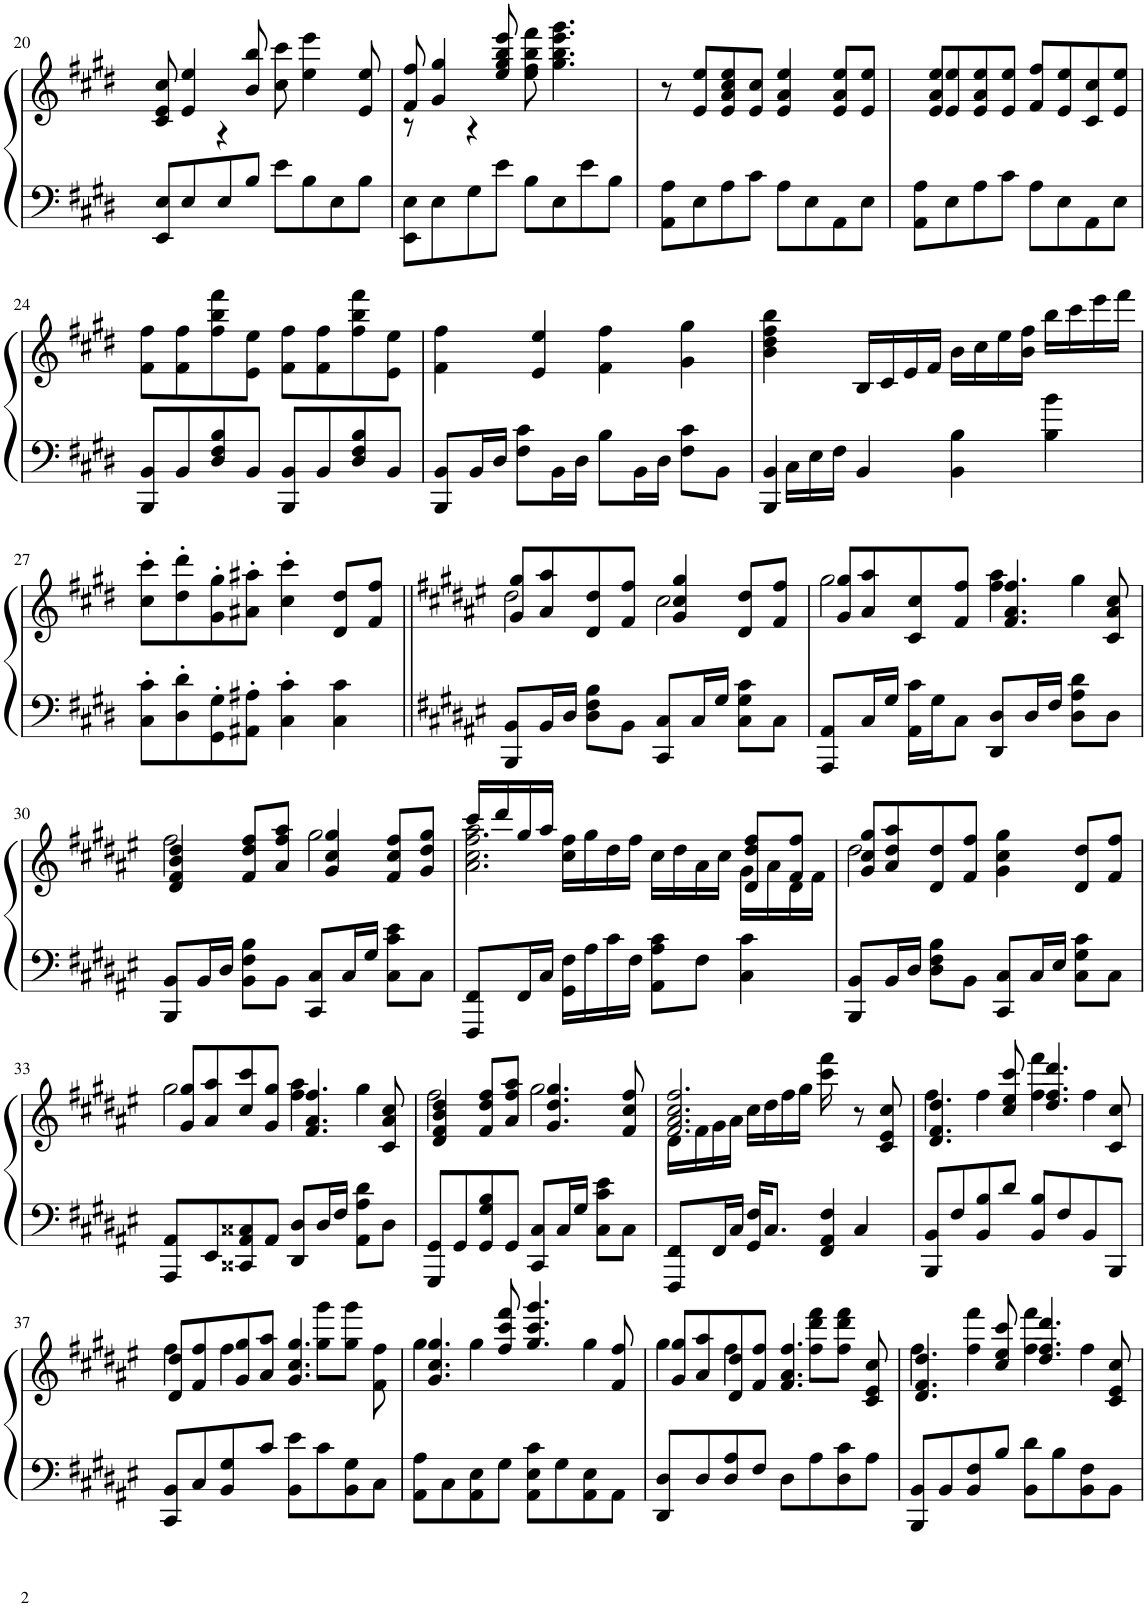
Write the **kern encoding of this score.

**kern	**kern
*part1	*part1
*staff2	*staff1
*I"Piano	*
*I'Pno.	*
!!LO:PB:g=z
*clefF4	*clefG2
*k[f#c#g#d#]	*k[f#c#g#d#]
*M4/4	*M4/4
=20	=20
*^	*^
8EE/ 8E/L	4E	8c#/ 8e/ 8cc#/	8ee
8E/	.	4e/ 4ee/	16ryy
.	.	.	16ee
8E/	4E	.	4r
8B/J	.	8b/ 8bb/	.
8e\L	4E	8cc#\ 8ccc#\	4ee 4eee
8B\	.	4ee\ 4eee\	.
8E\	4E	.	4ee
8B\J	.	8e/ 8ee/	.
=21	=21	=21	=21
8EE\ 8E\L	4E	8f#/ 8ff#/	8r
8E\	.	4g#/ 4gg#/	16ryy
.	.	.	16ee
8G#\	4GG#	.	4r
8e\J	.	8ee/ 8gg#/ 8bb/ 8eee/	.
8B\L	4BB	8ee\ 8ff#\ 8bb\ 8fff#\	4ee 4eee
8E\	.	4.gg#\ 4.bb\ 4.eee\ 4.ggg#\	.
8e\	4AA#X	.	4ee
8B\J	.	.	.
=22	=22	=22	=22
.	.	.	qdd#
8AA\ 8A\L	4AA	8r	8ee
8E\	.	8e/ 8ee/L	8ryy
8A\	4AA	8e/ 8a/ 8cc#/ 8ee/	4ryy
8c#\J	.	8e/ 8cc#/J	.
8A\L	4AA	4e/ 4a/ 4ee/	2ryy
8E\	.	.	.
8AA\	4AA	8e/ 8a/ 8ee/L	.
8E\J	.	8e/ 8ee/J	.
=23	=23	=23	=23
.	.	.	qdd#
8AA\ 8A\L	4AA	8e/ 8a/ 8ee/L	8ee
8E\	.	8e/ 8ee/	8ryy
8A\	4BB	8e/ 8a/ 8ee/	4ryy
8c#\J	.	8e/ 8ee/J	.
8A\L	4C#	8f#/ 8ff#/L	2ryy
8E\	.	8e/ 8ee/	.
8AA\	4AA	8c#/ 8cc#/	.
8E\J	.	8e/ 8ee/J	.
!!LO:LB:g=z	!!
=24	=24	=24	=24
8BBB/ 8BB/L	8BBL	8f#\ 8ff#\L	8ff#L
8BB/	8BBJ	8f#\ 8ff#\	8ff#
8D#/ 8F#/ 8B/	4ryy	8ff#\ 8bb\ 8fff#\	8ff# 8fff#J
8BB/J	.	8e\ 8ee\J	8ryy
8BBB/ 8BB/L	8BBL	8f#\ 8ff#\L	8ff#L
8BB/	8BBJ	8f#\ 8ff#\	8ff#
8D#/ 8F#/ 8B/	4ryy	8ff#\ 8bb\ 8fff#\	8ff# 8bb 8fff#J
8BB/J	.	8e\ 8ee\J	8ryy
=25	=25	=25	=25
8BBB/ 8BB/L	4BB	4f#\ 4ff#\	4ff# 4fff#
16BB/L	.	.	.
16D#/JJ	.	.	.
8F#\ 8c#\L	4C#	4e/ 4ee/	4ee 4eee
16BB\L	.	.	.
16D#\JJ	.	.	.
8B\L	4BB	4f#\ 4ff#\	4ff# 4fff#
16BB\L	.	.	.
16D#\JJ	.	.	.
8F#\ 8c#\L	4C#	4g#\ 4gg#\	4gg# 4ggg#
8BB\J	.	.	.
=26	=26	=26	=26
*	*^	*	*
4BBB/ 4BB/	16ryy	4BB	4b\ 4dd#\ 4ff#\ 4bb\	4bb 4bbb
.	16C#\LL	.	.	.
.	16E\	.	.	.
.	16F#\JJ	.	.	.
4BB/	2.ryy	4ryy	16B/LL	4ryy
.	.	.	16c#/	.
.	.	.	16e/	.
.	.	.	16f#/JJ	.
4BB\ 4B\	.	2ryy	16b\LL	2ryy
.	.	.	16cc#\	.
.	.	.	16ee\	.
.	.	.	16b\ 16ff#\JJ	.
4B\ 4b\	.	.	16bb\LL	.
.	.	.	16ccc#\	.
.	.	.	16eee\	.
.	.	.	16fff#\JJ	.
*	*v	*v	*	*
*	*	*v	*v
!!LO:LB:g=z
=27	=27	=27
8C#\' 8c#\'L	8C# 8c#L	8cc#\' 8ccc#\'L
8D#\' 8d#\'	8C# 8c#	8dd#\' 8ddd#\'
8GG#\' 8G#\'	8C# 8c#	8g#\' 8gg#\'
8AA#X\' 8A#X\'J	8C# 8c#J	8a#X\' 8aa#X\'J
4C#\' 4c#\'	4C# 4c#	4cc#\' 4ccc#\'
4C#\ 4c#\	4C# 4c#	8d#/ 8dd#/L
.	.	8f#/ 8ff#/J
*v	*v	*
=28||	=28||
*k[f#c#g#d#a#e#]	*k[f#c#g#d#a#e#]
*	*^
*	*	*^
8BBB/ 8BB/L	8g#/ 8gg#/L	2ddd#	2dd#\
16BB/L	8a#/ 8aa#/	.	.
16D#/JJ	.	.	.
8D#\ 8F#\ 8B\L	8d#/ 8dd#/	.	.
8BB\J	8f#/ 8ff#/J	.	.
8CC#/ 8C#/L	4g#/ 4cc#/ 4gg#/	2ccc#	2cc#\
16C#/L	.	.	.
16G#/JJ	.	.	.
8C#\ 8G#\ 8c#\L	8d#/ 8dd#/L	.	.
8C#\J	8f#/ 8ff#/J	.	.
=29	=29	=29	=29
8AAA#/ 8AA#/L	8g#/ 8gg#/L	2ggg#	2gg#\
16C#/L	8a#/ 8aa#/	.	.
16G#/JJ	.	.	.
16AA#\ 16c#\LL	8c#/ 8cc#/	.	.
16G#\J	.	.	.
8C#\J	8f#/ 8ff#/J	.	.
8DD#/ 8D#/L	4.f#/ 4.a#/ 4.ff#/	4aaa#	4ff#\ 4aa#\
16D#/L	.	.	.
16F#/JJ	.	.	.
8D#\ 8A#\ 8d#\L	.	4ggg#	4gg#\
8D#\J	8c#/ 8a#/ 8cc#/	.	.
!!LO:LB:g=z	!!	!!
=30	=30	=30	=30
8BBB/ 8BB/L	4d#/ 4f#/ 4b/ 4dd#/	2fff#	2ff#\
16BB/L	.	.	.
16D#/JJ	.	.	.
8BB\ 8F#\ 8B\L	8f#/ 8dd#/ 8ff#/L	.	.
8BB\J	8a#/ 8ff#/ 8aa#/J	.	.
8CC#/ 8C#/L	4g#/ 4cc#/ 4gg#/	2ggg#	2gg#\
16C#/L	.	.	.
16G#/JJ	.	.	.
8C#\ 8c#\ 8e#\L	8f#/ 8cc#/ 8ff#/L	.	.
8C#\J	8g#/ 8dd#/ 8gg#/J	.	.
*	*	*v	*v
=31	=31	=31
8FFF#/ 8FF#/L	2.a#\ 2.cc#\ 2.ff#\ 2.aa#\	16ccc#/LL
.	.	16ddd#/
16FF#/L	.	16gg#/
16C#/JJ	.	16aa#/JJ
16GG#\ 16F#\LL	.	16cc#\ 16ff#\LL
16A#\	.	16gg#\
16c#\	.	16dd#\
16F#\JJ	.	16ff#\JJ
8AA#\ 8A#\ 8c#\L	.	16cc#\LL
.	.	16dd#\
8F#\J	.	16a#\
.	.	16cc#\JJ
4C#\ 4c#\	8d#/ 8dd#/ 8ff#/L	16g#\LL
.	.	16a#\
.	8f#/ 8ff#/J	16d#\
.	.	16f#\JJ
=32	=32	=32
*	*	*^
8BBB/ 8BB/L	8g#/ 8cc#/ 8gg#/L	2ddd#	2dd#\
16BB/L	8a#/ 8dd#/ 8aa#/	.	.
16D#/JJ	.	.	.
8D#\ 8F#\ 8B\L	8d#/ 8dd#/	.	.
8BB\J	8f#/ 8ff#/J	.	.
8CC#/ 8C#/L	4g#\ 4cc#\ 4gg#\	2ggg#	2ryy
16C#/L	.	.	.
16E#/JJ	.	.	.
8C#\ 8G#\ 8c#\L	8d#/ 8dd#/L	.	.
8C#\J	8f#/ 8ff#/J	.	.
!!LO:LB:g=z	!!	!!
=33	=33	=33	=33
8AAA#/ 8AA#/L	8g#/ 8gg#/L	2ggg#	2gg#\
8EE#/	8a#/ 8aa#/	.	.
8CC##X/ 8AA#/ 8C##X/	8cc#/ 8ccc#/	.	.
8AA#/J	8g#/ 8gg#/J	.	.
8DD#/ 8D#/L	4.f#/ 4.a#/ 4.ff#/	4fff# 4aaa#	4ff#\ 4aa#\
16D#/L	.	.	.
16F#/JJ	.	.	.
8AA#\ 8A#\ 8d#\L	.	4ggg#	4gg#\
8D#\J	8c#/ 8a#/ 8cc#/	.	.
=34	=34	=34	=34
8GGG#/ 8GG#/L	4d#/ 4f#/ 4b/ 4dd#/	2fff#	2ff#\
8GG#/	.	.	.
8GG#/ 8G#/ 8B/	8f#/ 8dd#/ 8ff#/L	.	.
8GG#/J	8a#/ 8ff#/ 8aa#/J	.	.
8CC#/ 8C#/L	4.g#/ 4.dd#/ 4.gg#/	2ggg#	2gg#\
16C#/L	.	.	.
16G#/JJ	.	.	.
8C#\ 8c#\ 8e#\L	.	.	.
8C#\J	8f#/ 8cc#/ 8ff#/	.	.
=35	=35	=35	=35
8FFF#/ 8FF#/L	2.f#/ 2.a#/ 2.cc#/ 2.ff#/	16d#\LL	2aa# 2ccc# 2aaa#
.	.	16f#\	.
16FF#/L	.	16g#\	.
16C#/JJ	.	16a#\JJ	.
16GG#/ 16F#/KL	.	16cc#\LL	.
8.C#/J	.	16dd#\	.
.	.	16ff#\	.
.	.	16gg#\JJ	.
4FF#/ 4AA#/ 4F#/	.	16ccc#\ 16fff#\	2fff# 2ffff#
.	.	4..ryy	.
4C#/	8r	.	.
.	8c#/ 8e#/ 8cc#/	.	.
=36	=36	=36	=36
8BBB/ 8BB/L	4.d#/ 4.f#/ 4.dd#/	4fff#	4ff#\
8F#/	.	.	.
8BB/ 8B/	.	4fff#	4ff#\
8d#/J	8cc#/ 8ee#/ 8ccc#/	.	.
8BB/ 8B/L	4.dd#/ 4.ff#/ 4.ddd#/	4fff#	4ff#\ 4fff#\
8F#/	.	.	.
8BB/	.	4fff#	4ff#\
8BBB/J	8c#/ 8cc#/	.	.
!!LO:LB:g=z	!!	!!
=37	=37	=37	=37
8CC#/ 8BB/L	8d#/ 8dd#/L	4fff#	4ff#\
8C#/	8f#/ 8ff#/	.	.
8BB/ 8G#/	8g#/ 8gg#/	4fff#	4ff#\
8c#/J	8a#/ 8aa#/J	.	.
8BB\ 8e#\L	4.g#/ 4.cc#/ 4.gg#/	2ryy	8ryy
8c#\	.	.	8gg#\ 8ggg#\L
8BB\ 8G#\	.	.	8gg#\ 8ggg#\J
8C#\J	8f#\ 8ff#\	.	8ryy
=38	=38	=38	=38
8AA#\ 8A#\L	4.g#/ 4.cc#/ 4.gg#/	4ggg#	4gg#\
8C#\	.	.	.
8AA#\ 8E#\	.	4ryy	4gg#\
8G#\J	8ff#/ 8ccc#/ 8fff#/	.	.
8AA#\ 8E#\ 8c#\L	4.gg#/ 4.ccc#/ 4.ggg#/	4ryy	4ryy
8G#\	.	.	.
8AA#\ 8E#\	.	4ggg#	4gg#\
8AA#\J	8f#/ 8ff#/	.	.
=39	=39	=39	=39
8DD#/ 8D#/L	8g#/ 8gg#/L	4ggg#	4gg#\
8D#/	8a#/ 8aa#/	.	.
8D#/ 8A#/	8d#/ 8dd#/	4fff#	4ff#\
8F#/J	8f#/ 8ff#/J	.	.
8D#\L	4.f#/ 4.a#/ 4.ff#/	2ryy	8ryy
8A#\	.	.	8ff#\ 8ddd#\ 8fff#\L
8D#\ 8c#\	.	.	8ff#\ 8ddd#\ 8fff#\J
8A#\J	8c#/ 8e#/ 8cc#/	.	8ryy
=40	=40	=40	=40
8BBB/ 8BB/L	4.d#/ 4.f#/ 4.dd#/	4fff#	4ff#\
8BB/	.	.	.
8BB/ 8F#/	.	4ryy	4ff#\ 4fff#\
8B/J	8cc#/ 8ee#/ 8ccc#/	.	.
8BB\ 8d#\L	4.dd#/ 4.ff#/ 4.ddd#/	4ryy	4ff#\ 4fff#\
8B\	.	.	.
8BB\ 8F#\	.	4fff#	4ff#\
8BB\J	8c#/ 8e#/ 8cc#/	.	.
*	*v	*v	*v
=	=
*-	*-
